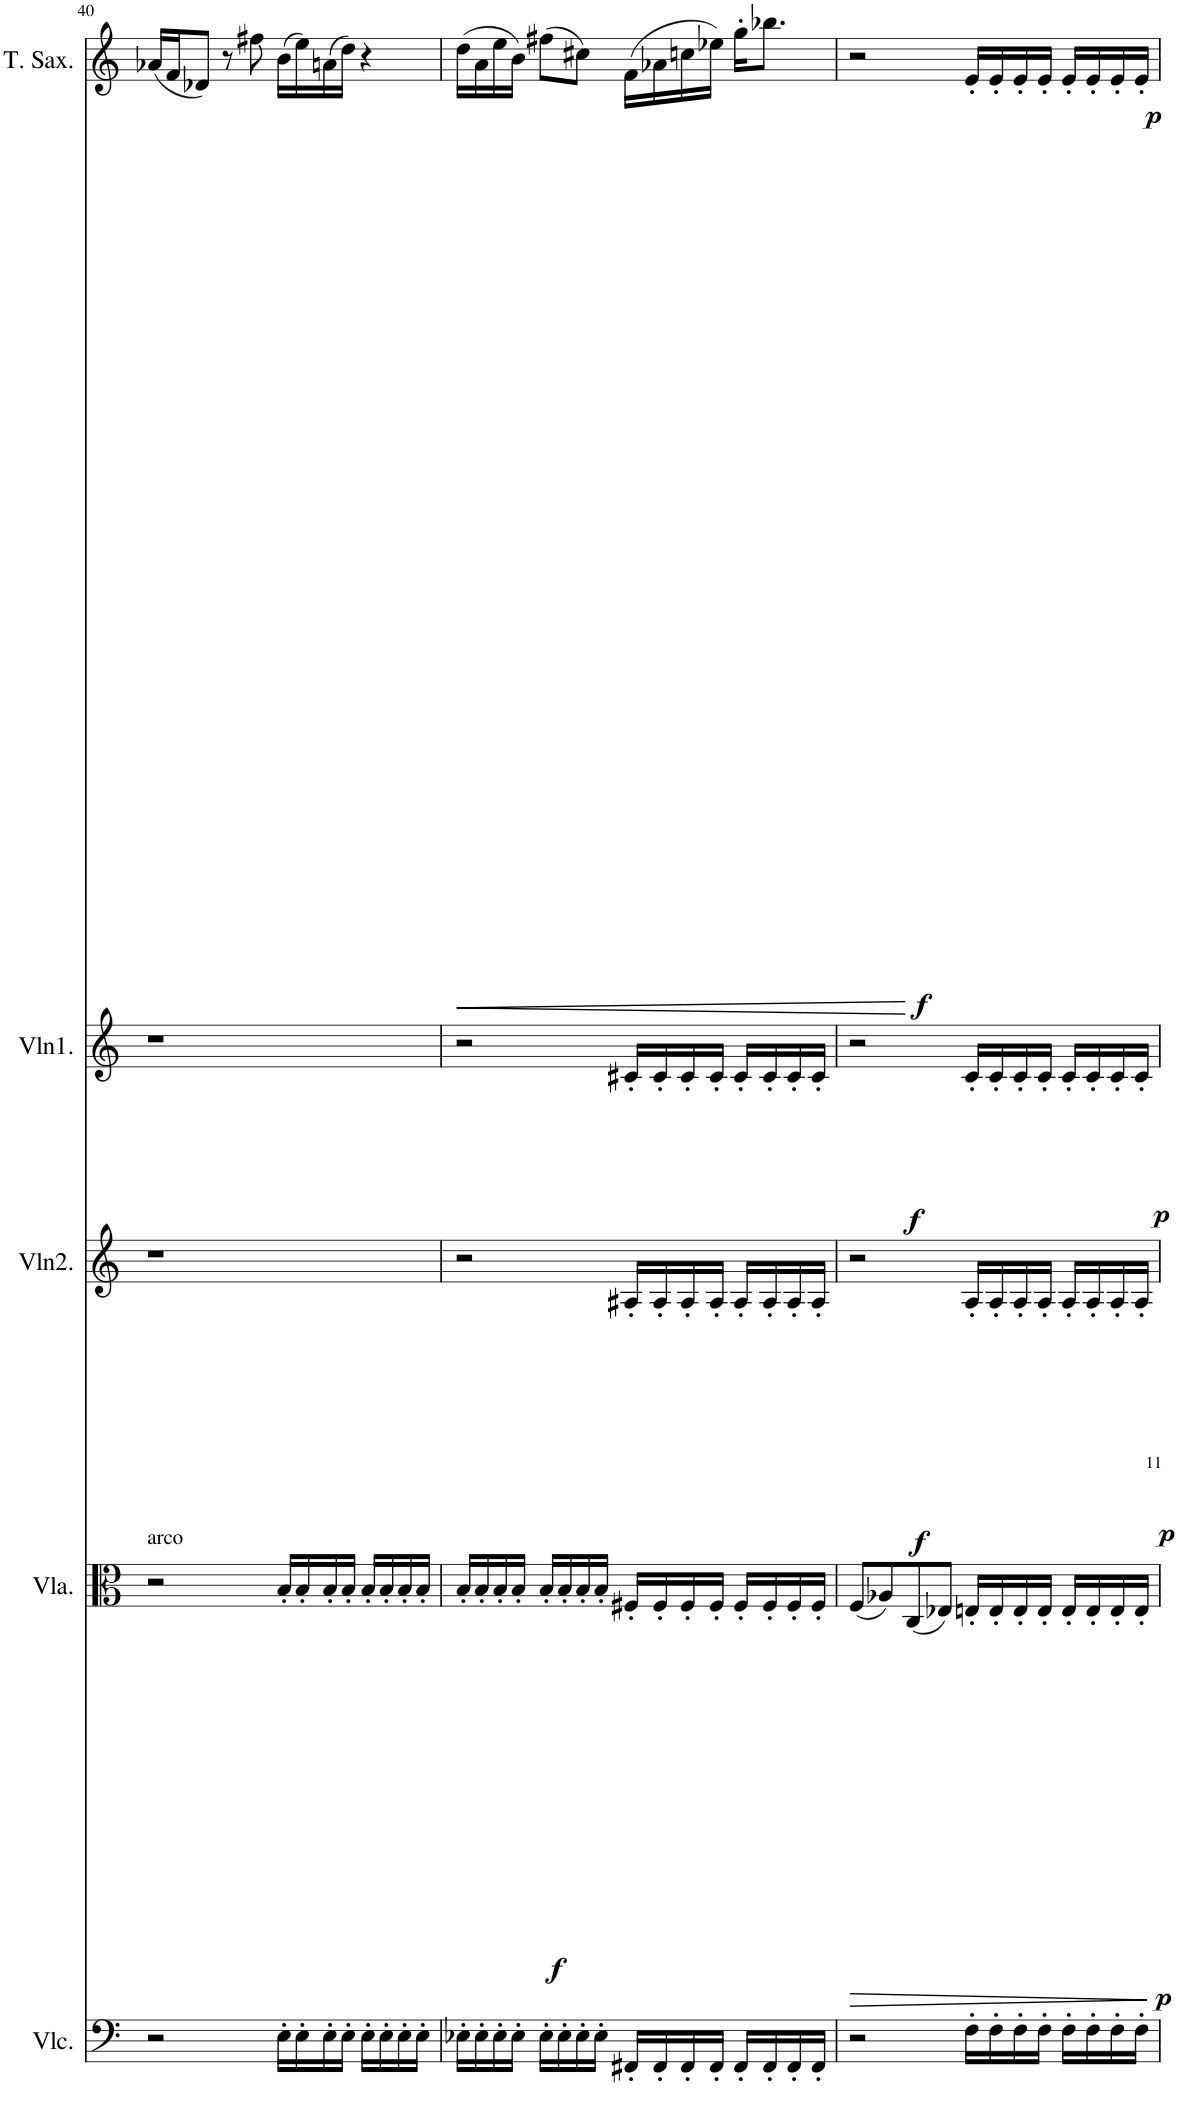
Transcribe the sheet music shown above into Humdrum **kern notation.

**kern	**dynam	**kern	**dynam	**kern	**dynam	**kern	**dynam	**kern	**dynam
*part5	*part5	*part4	*part4	*part3	*part3	*part2	*part2	*part1	*part1
*staff5	*staff5	*staff4	*staff4	*staff3	*staff3	*staff2	*staff2	*staff1	*staff1
*I"Violoncello	*	*I"Viola	*	*I"Violin 2	*	*I"Violin 1	*	*I"Tenor Sax	*
*I'Vlc.	*	*I'Vla.	*	*I'Vln2.	*	*I'Vln1.	*	*I'T. Sax.	*
!!LO:PB:g=z
*clefF4	*	*clefC3	*	*clefG2	*	*clefG2	*	*clefG2	*
*	*	*	*	*	*	*	*	*Trd8c14	*
*k[]	*	*k[]	*	*k[]	*	*k[]	*	*k[]	*
*M4/4	*	*M4/4	*	*M4/4	*	*M4/4	*	*M4/4	*
=40	=40	=40	=40	=40	=40	=40	=40	=40	=40
!	!	!LO:TX:a:t=arco	!	!	!	!	!	!	!
2r	.	2r	.	1r	.	1r	.	(16a-X/LL	.
.	.	.	.	.	.	.	.	16f/J	.
.	.	.	.	.	.	.	.	8d-X/J)	.
.	.	.	.	.	.	.	.	8r	.
.	.	.	.	.	.	.	.	8ff#X\	.
!	!LO:DY:b	!	!LO:DY:b	!	!	!	!	!	!
16E'\LL	f	16B'/LL	f	.	.	.	.	(16b\LL	.
16E'\	.	16B'/	.	.	.	.	.	16ee\)	.
16E'\	.	16B'/	.	.	.	.	.	(16an\	.
16E'\JJ	.	16B'/JJ	.	.	.	.	.	16dd\JJ)	.
16E'\LL	.	16B'/LL	.	.	.	.	.	4r	.
16E'\	.	16B'/	.	.	.	.	.	.	.
16E'\	.	16B'/	.	.	.	.	.	.	.
16E'\JJ	.	16B'/JJ	.	.	.	.	.	.	.
=41	=41	=41	=41	=41	=41	=41	=41	=41	=41
!	!	!	!	!	!	!	!	!	!LO:HP:b
16E-X'\LL	.	16B'/LL	.	2r	.	2r	.	(16dd\LL	<
16E-'\	.	16B'/	.	.	.	.	.	16a\	.
16E-'\	.	16B'/	.	.	.	.	.	16ee\	.
16E-'\JJ	.	16B'/JJ	.	.	.	.	.	16b\JJ)	.
16E-'\LL	.	16B'/LL	.	.	.	.	.	(8ff#X\L	.
16E-'\	.	16B'/	.	.	.	.	.	.	.
16E-'\	.	16B'/	.	.	.	.	.	8cc#X\J)	.
16E-'\JJ	.	16B'/JJ	.	.	.	.	.	.	.
!	!	!	!	!	!LO:DY:b	!	!LO:DY:b	!	!LO:DY:n=1:b
16FF#X'/LL	.	16F#X'/LL	.	16A#X'/LL	f	16c#X'/LL	f	(16f\LL	[ f
16FF#'/	.	16F#'/	.	16A#'/	.	16c#'/	.	16a-X\	.
16FF#'/	.	16F#'/	.	16A#'/	.	16c#'/	.	16ccn\	.
16FF#'/JJ	.	16F#'/JJ	.	16A#'/JJ	.	16c#'/JJ	.	16ee-X\JJ)	.
16FF#'/LL	.	16F#'/LL	.	16A#'/LL	.	16c#'/LL	.	16gg'\KL	.
16FF#'/	.	16F#'/	.	16A#'/	.	16c#'/	.	8.bb-X\J	.
16FF#'/	.	16F#'/	.	16A#'/	.	16c#'/	.	.	.
16FF#'/JJ	.	16F#'/JJ	.	16A#'/JJ	.	16c#'/JJ	.	.	.
=42	=42	=42	=42	=42	=42	=42	=42	=42	=42
!	!	!	!LO:HP:b	!	!	!	!	!	!
2r	.	(8F/L	>	2r	.	2r	.	2r	.
.	.	8A-X/)	.	.	.	.	.	.	.
.	.	(8C/	.	.	.	.	.	.	.
.	.	8E-X/J)	.	.	.	.	.	.	.
!	!LO:DY:b	!	!LO:DY:n=1:b	!	!LO:DY:b	!	!LO:DY:b	!	!LO:DY:b
16F'\LL	p	16En'/LL	] p	16A'/LL	p	16c'/LL	p	16e'/LL	p
16F'\	.	16E'/	.	16A'/	.	16c'/	.	16e'/	.
16F'\	.	16E'/	.	16A'/	.	16c'/	.	16e'/	.
16F'\JJ	.	16E'/JJ	.	16A'/JJ	.	16c'/JJ	.	16e'/JJ	.
16F'\LL	.	16E'/LL	.	16A'/LL	.	16c'/LL	.	16e'/LL	.
16F'\	.	16E'/	.	16A'/	.	16c'/	.	16e'/	.
16F'\	.	16E'/	.	16A'/	.	16c'/	.	16e'/	.
16F'\JJ	.	16E'/JJ	.	16A'/JJ	.	16c'/JJ	.	16e'/JJ	.
=	=	=	=	=	=	=	=	=	=
*-	*-	*-	*-	*-	*-	*-	*-	*-	*-
